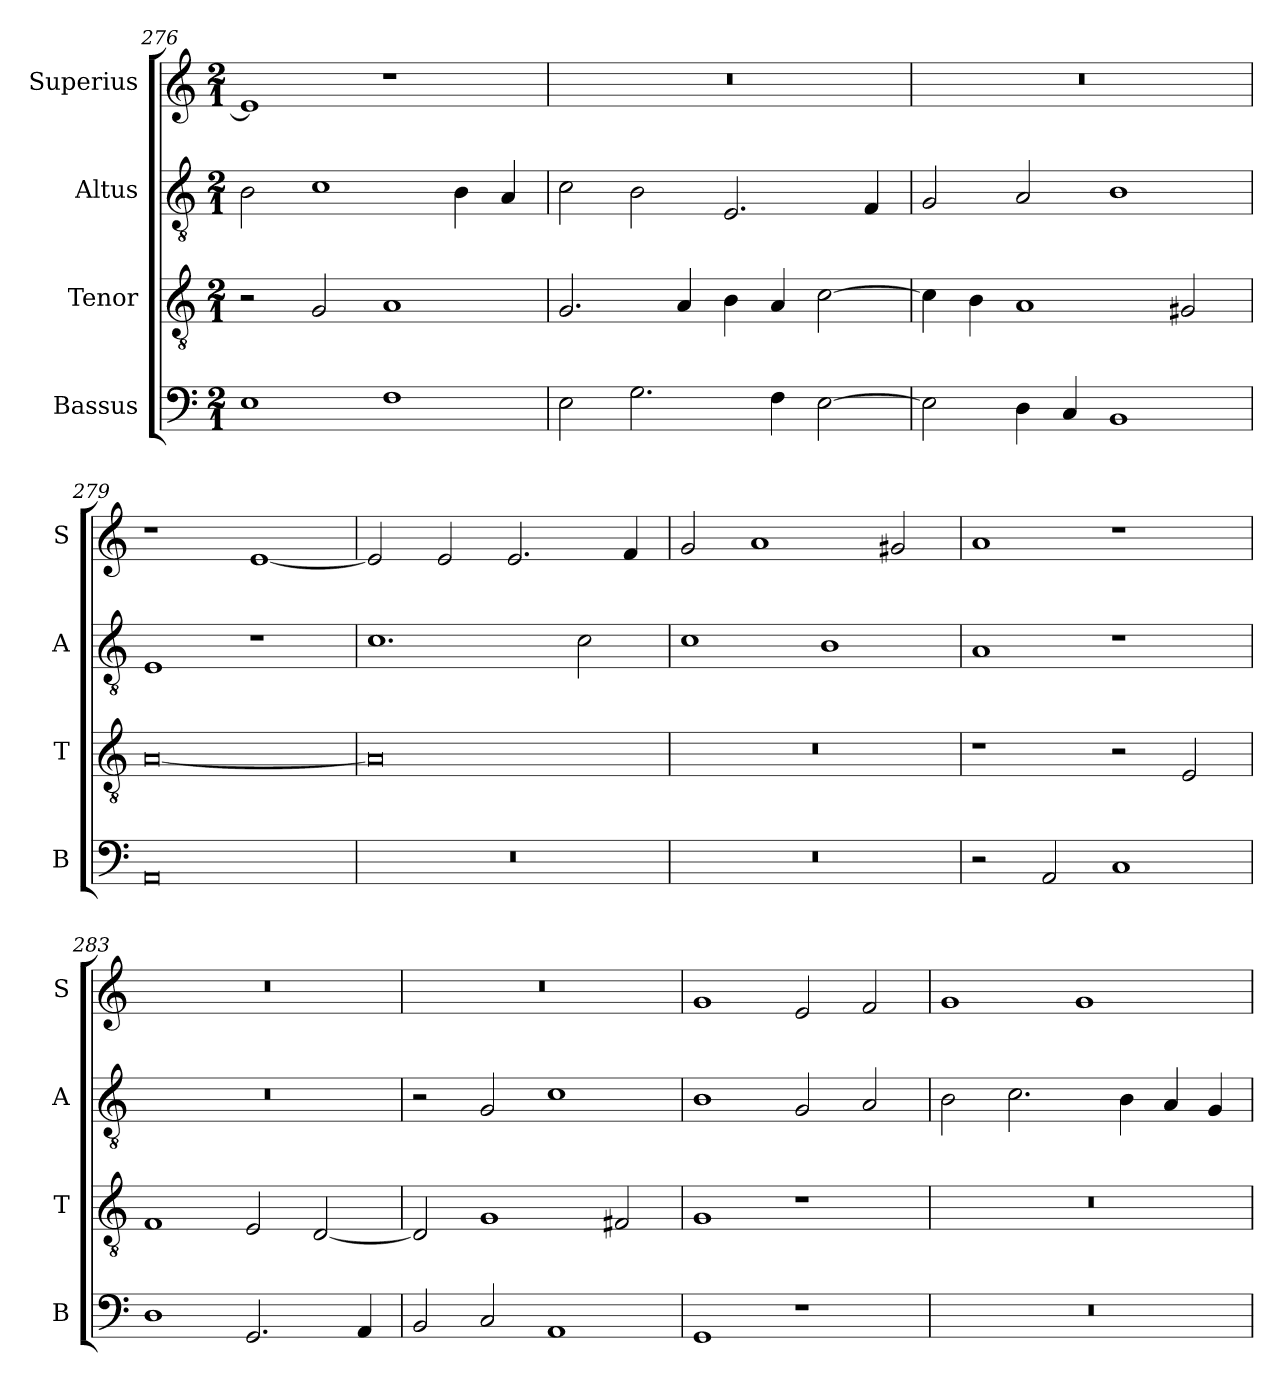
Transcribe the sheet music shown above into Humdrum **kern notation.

**kern	**kern	**kern	**kern
*part4	*part3	*part2	*part1
*staff4	*staff3	*staff2	*staff1
*I"Bassus	*I"Tenor	*I"Altus	*I"Superius
*I'B	*I'T	*I'A	*I'S
*clefF4	*clefGv2	*clefGv2	*clefG2
*k[]	*k[]	*k[]	*k[]
*M2/1	*M2/1	*M2/1	*M2/1
=276	=276	=276	=276
1E	2r	2B\	1e]
.	2G/	1c	.
1F	1A	.	1r
.	.	4B\	.
.	.	4A/	.
=277	=277	=277	=277
2E\	2.G/	2c\	0r
2.G\	.	2B\	.
.	4A/	.	.
.	4B\	2.E/	.
4F\	4A/	.	.
[2E\	[2c\	.	.
.	.	4F/	.
=278	=278	=278	=278
2E\]	4c\]	2G/	0r
.	4B\	.	.
4D\	1A	2A/	.
4C/	.	.	.
1BB	.	1B	.
.	2G#X/	.	.
=279	=279	=279	=279
0AA	[0A	1E	1r
.	.	1r	[1e
=280	=280	=280	=280
0r	0A]	1.c	2e/]
.	.	.	2e/
.	.	.	2.e/
.	.	2c\	.
.	.	.	4f/
=281	=281	=281	=281
0r	0r	1c	2g/
.	.	.	1a
.	.	1B	.
.	.	.	2g#X/
=282	=282	=282	=282
2r	1r	1A	1a
2AA/	.	.	.
1C	2r	1r	1r
.	2E/	.	.
=283	=283	=283	=283
1D	1F	0r	0r
2.GG/	2E/	.	.
.	[2D/	.	.
4AA/	.	.	.
=284	=284	=284	=284
2BB/	2D/]	2r	0r
2C/	1G	2G/	.
1AA	.	1c	.
.	2F#X/	.	.
=285	=285	=285	=285
1GG	1G	1B	1g
1r	1r	2G/	2e/
.	.	2A/	2f/
=286	=286	=286	=286
0r	0r	2B\	1g
.	.	2.c\	.
.	.	.	1g
.	.	4B\	.
.	.	4A/	.
.	.	4G/	.
=	=	=	=
*-	*-	*-	*-
